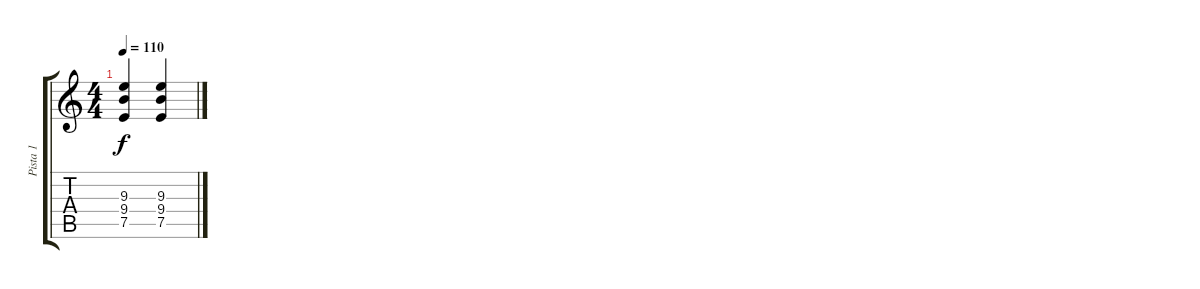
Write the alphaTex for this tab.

\track ("Pista 1" "Pista 1") {instrument overdrivenguitar}
\staff {score tabs}
\tuning (E4 B3 G3 D3 A2 E2) {hide}
\ts (4 4)
\tempo 110
\clef g2
\ks c
(9.3 9.4 7.5).4{dy f} (9.3 9.4 7.5).4
